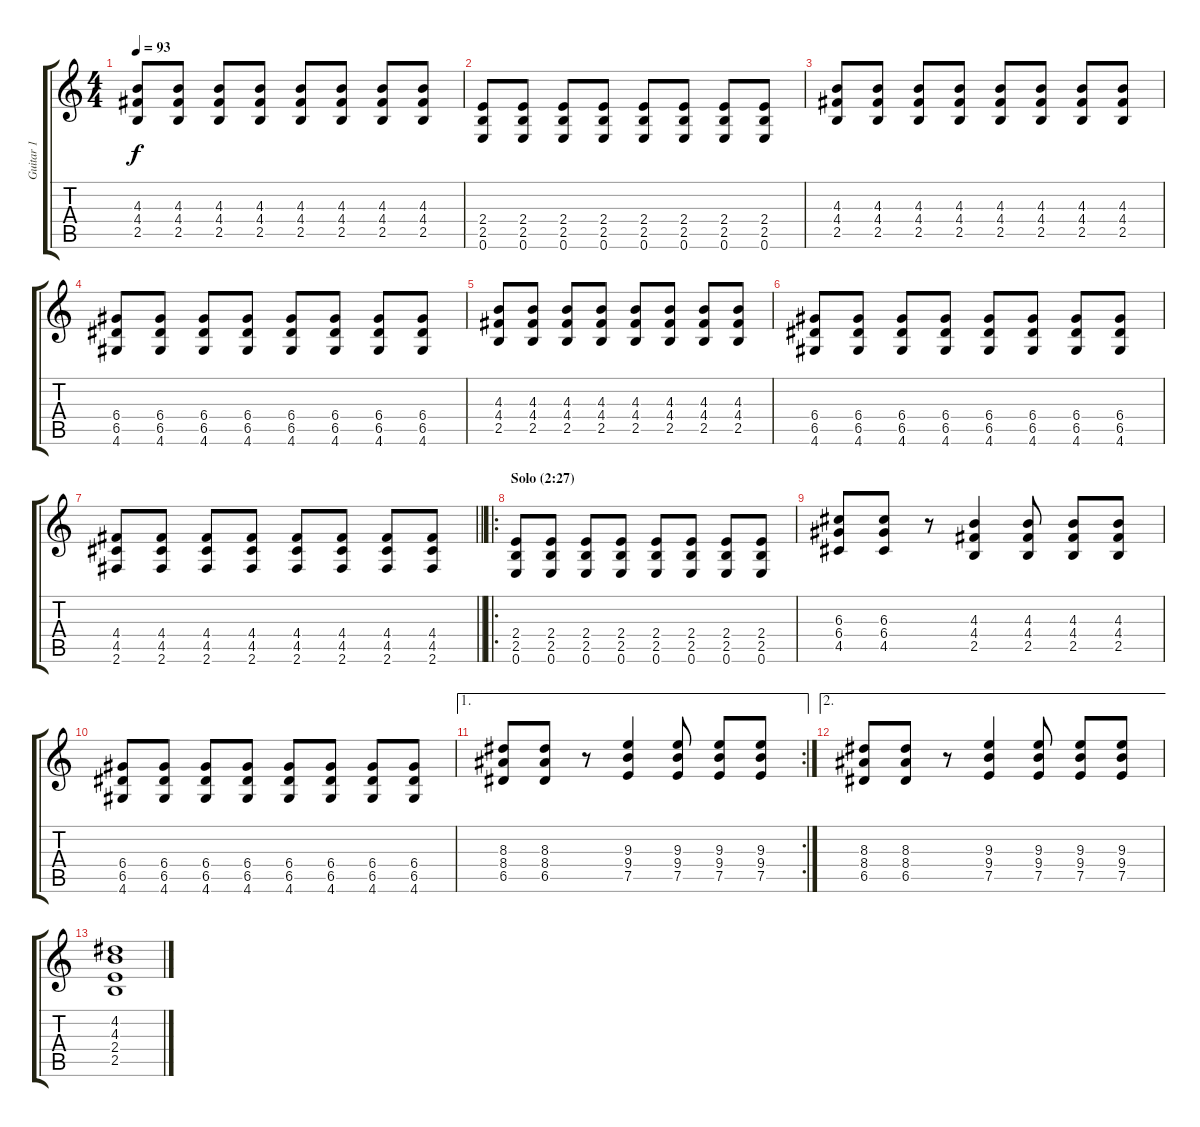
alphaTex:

\track ("Guitar 1" "Guitar 1") {instrument distortionguitar}
\staff {score tabs}
\tuning (E4 B3 G3 D3 A2 E2) {hide}
\ts (4 4)
\tempo 93
\clef g2
\ks c
(4.3 4.4 2.5).8{dy f} (4.3 4.4 2.5).8 (4.3 4.4 2.5).8 (4.3 4.4 2.5).8 (4.3 4.4 2.5).8 (4.3 4.4 2.5).8 (4.3 4.4 2.5).8 (4.3 4.4 2.5).8 |
(2.4 2.5 0.6).8 (2.4 2.5 0.6).8 (2.4 2.5 0.6).8 (2.4 2.5 0.6).8 (2.4 2.5 0.6).8 (2.4 2.5 0.6).8 (2.4 2.5 0.6).8 (2.4 2.5 0.6).8 |
(4.3 4.4 2.5).8 (4.3 4.4 2.5).8 (4.3 4.4 2.5).8 (4.3 4.4 2.5).8 (4.3 4.4 2.5).8 (4.3 4.4 2.5).8 (4.3 4.4 2.5).8 (4.3 4.4 2.5).8 |
(6.4 6.5 4.6).8 (6.4 6.5 4.6).8 (6.4 6.5 4.6).8 (6.4 6.5 4.6).8 (6.4 6.5 4.6).8 (6.4 6.5 4.6).8 (6.4 6.5 4.6).8 (6.4 6.5 4.6).8 |
(4.3 4.4 2.5).8 (4.3 4.4 2.5).8 (4.3 4.4 2.5).8 (4.3 4.4 2.5).8 (4.3 4.4 2.5).8 (4.3 4.4 2.5).8 (4.3 4.4 2.5).8 (4.3 4.4 2.5).8 |
(6.4 6.5 4.6).8 (6.4 6.5 4.6).8 (6.4 6.5 4.6).8 (6.4 6.5 4.6).8 (6.4 6.5 4.6).8 (6.4 6.5 4.6).8 (6.4 6.5 4.6).8 (6.4 6.5 4.6).8 |
\barLineRight lightlight
(4.4 4.5 2.6).8 (4.4 4.5 2.6).8 (4.4 4.5 2.6).8 (4.4 4.5 2.6).8 (4.4 4.5 2.6).8 (4.4 4.5 2.6).8 (4.4 4.5 2.6).8 (4.4 4.5 2.6).8 |
\ro
\section ("" "Solo (2:27)")
(2.4 2.5 0.6).8 (2.4 2.5 0.6).8 (2.4 2.5 0.6).8 (2.4 2.5 0.6).8 (2.4 2.5 0.6).8 (2.4 2.5 0.6).8 (2.4 2.5 0.6).8 (2.4 2.5 0.6).8 |
(6.3 6.4 4.5).8 (6.3 6.4 4.5).8 r.8 (4.3 4.4 2.5).4 (4.3 4.4 2.5).8 (4.3 4.4 2.5).8 (4.3 4.4 2.5).8 |
(6.4 6.5 4.6).8 (6.4 6.5 4.6).8 (6.4 6.5 4.6).8 (6.4 6.5 4.6).8 (6.4 6.5 4.6).8 (6.4 6.5 4.6).8 (6.4 6.5 4.6).8 (6.4 6.5 4.6).8 |
\ae 1
\rc 2
(8.3 8.4 6.5).8 (8.3 8.4 6.5).8 r.8 (9.3 9.4 7.5).4 (9.3 9.4 7.5).8 (9.3 9.4 7.5).8 (9.3 9.4 7.5).8 |
\ae 2
(8.3 8.4 6.5).8 (8.3 8.4 6.5).8 r.8 (9.3 9.4 7.5).4 (9.3 9.4 7.5).8 (9.3 9.4 7.5).8 (9.3 9.4 7.5).8 |
(4.2 4.3 2.4 2.5).1
